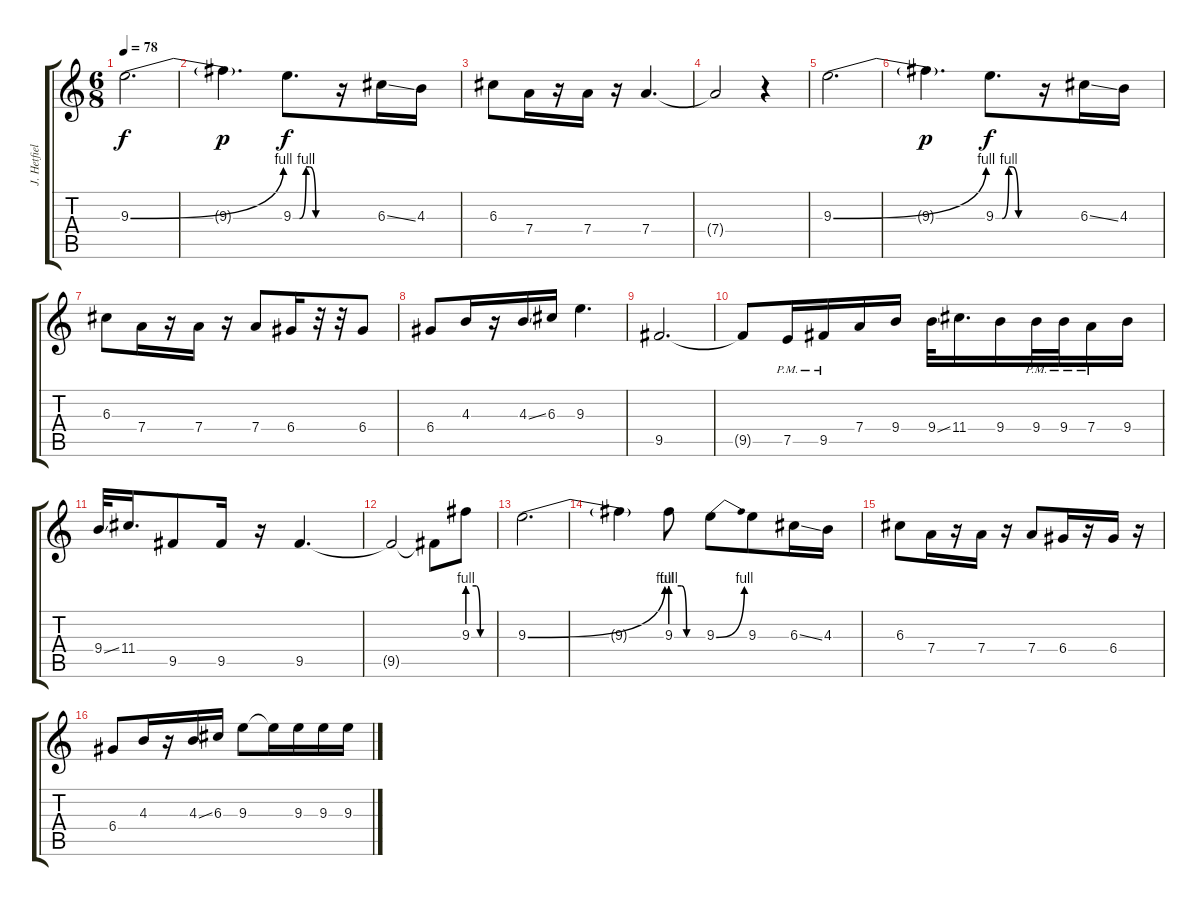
\track ("J. Hetfield (Rhythm)" "J. Hetfiel") {instrument distortionguitar}
\staff {score tabs}
\tuning (E4 B3 G3 D3 A2 E2) {hide}
\ts (6 8)
\tempo 78
\clef g2
\ks c
9.3{be (bend 0 0 60 4)}.2{d dy f} |
9.3{t}.4{d dy p} 9.3{be (custom 0 0 10 0 20 4 25 4 35 0 45 0 60 0)}.8{d dy f} r.16 6.3{ss}.16 4.3.16 |
6.3.8 7.4.16 r.16 7.4.16 r.16 7.4.4{d} |
7.4{t}.2 r.4 |
9.3{be (bend 0 0 60 4)}.2{d} |
9.3{t}.4{d dy p} 9.3{be (custom 0 0 10 0 20 4 25 4 35 0 45 0 60 0)}.8{d dy f} r.16 6.3{ss}.16 4.3.16 |
6.3.8 7.4.16 r.16 7.4.16 r.16 7.4.8 6.4.16 r.32 r.32 6.4.8 |
6.4.8 4.3.16 r.16 4.3{ss}.16 6.3.16 9.3.4{d} |
9.5.2{d} |
9.5{t}.8 7.5{pm}.16 9.5{pm}.16 7.4.16 9.4.16 9.4{ss}.32 11.4.16{d} 9.4.16 9.4{pm}.32 9.4{pm}.32 7.4{pm}.16 9.4.16 |
9.4{ss}.32 11.4.16{d} 9.5.8 9.5.16 r.16 9.5.4{d} |
9.5{t}.2 9.5{t}.8 9.3{be (custom 0 4 20 4 30 0 40 0 60 0)}.8 |
9.3{be (bend 0 0 60 4)}.2{d} |
9.3{t}.4 9.3{be (custom 0 4 20 4 30 0 40 0 60 0)}.8 9.3{be (bend 0 0 60 4)}.8 9.3.8 6.3{ss}.16 4.3.16 |
6.3.8 7.4.16 r.16 7.4.16 r.16 7.4.8 6.4.16 r.16 6.4.16 r.16 |
6.4.8 4.3.16 r.16 4.3{ss}.16 6.3.16 9.3.8 9.3{t}.16 9.3.16 9.3.16 9.3.16
